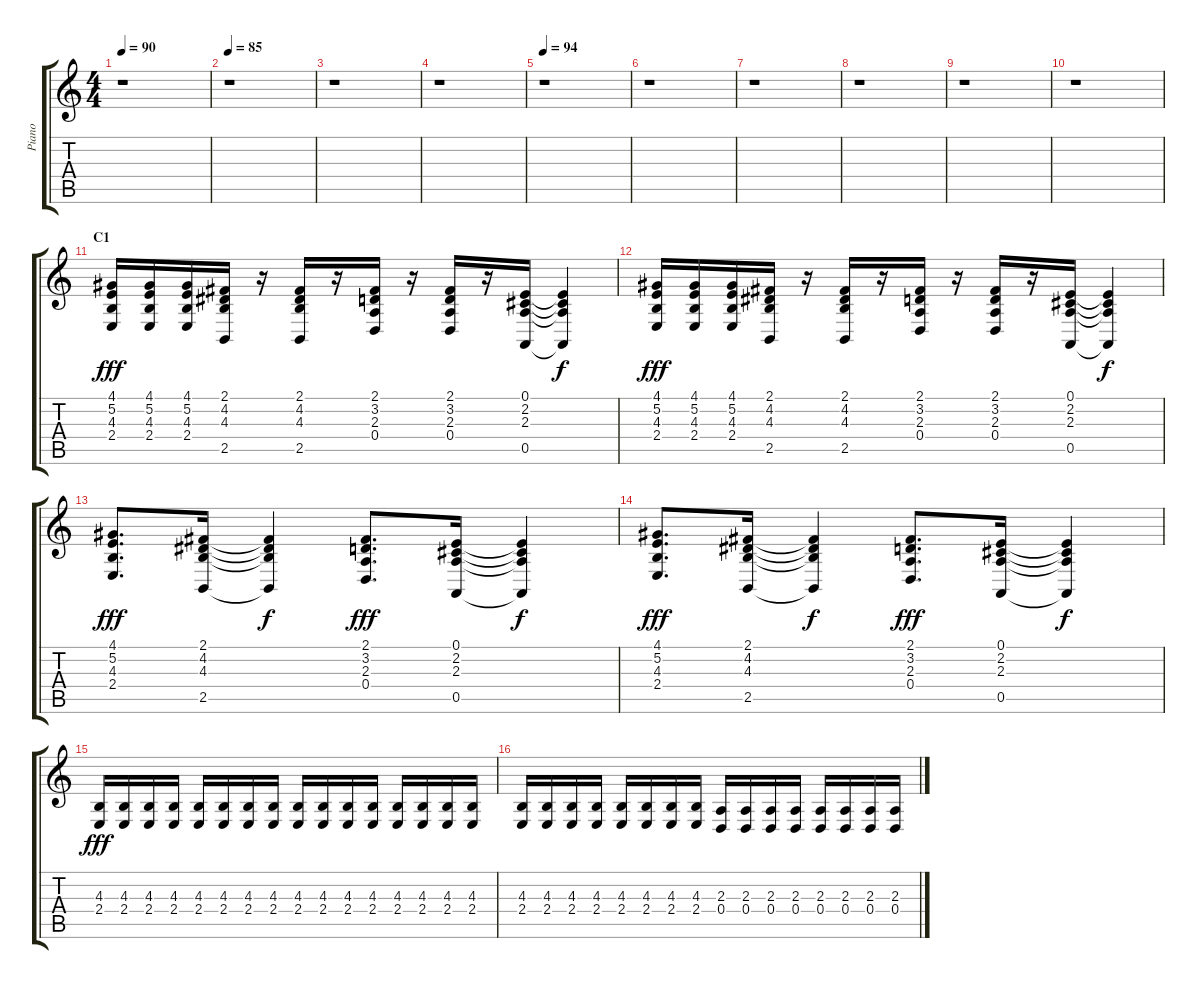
\track ("Piano" "Piano") {instrument acousticgrandpiano}
\staff {score tabs}
\tuning (E4 B3 G3 D3 A2 E2) {hide}
\ts (4 4)
\tempo 90
\clef g2
\ks c
r.1{dy fff} |
\tempo 85
r.1 |
r.1 |
r.1 |
\tempo 94
r.1 |
r.1 |
r.1 |
r.1 |
r.1 |
r.1 |
\section ("" "C1")
(4.1 5.2 4.3 2.4).16 (4.1 5.2 4.3 2.4).16 (4.1 5.2 4.3 2.4).16 (2.1 4.2 4.3 2.5).16 r.16 (2.1 4.2 4.3 2.5).16 r.16 (2.1 3.2 2.3 0.4).16 r.16 (2.1 3.2 2.3 0.4).16 r.16 (0.1 2.2 2.3 0.5).16 (0.1{t} 2.2{t} 2.3{t} 0.5{t}).4{dy f} |
(4.1 5.2 4.3 2.4).16{dy fff} (4.1 5.2 4.3 2.4).16 (4.1 5.2 4.3 2.4).16 (2.1 4.2 4.3 2.5).16 r.16 (2.1 4.2 4.3 2.5).16 r.16 (2.1 3.2 2.3 0.4).16 r.16 (2.1 3.2 2.3 0.4).16 r.16 (0.1 2.2 2.3 0.5).16 (0.1{t} 2.2{t} 2.3{t} 0.5{t}).4{dy f} |
(4.1 5.2 4.3 2.4).8{d dy fff} (2.1 4.2 4.3 2.5).16 (2.1{t} 4.2{t} 4.3{t} 2.5{t}).4{dy f} (2.1 3.2 2.3 0.4).8{d dy fff} (0.1 2.2 2.3 0.5).16 (0.1{t} 2.2{t} 2.3{t} 0.5{t}).4{dy f} |
(4.1 5.2 4.3 2.4).8{d dy fff} (2.1 4.2 4.3 2.5).16 (2.1{t} 4.2{t} 4.3{t} 2.5{t}).4{dy f} (2.1 3.2 2.3 0.4).8{d dy fff} (0.1 2.2 2.3 0.5).16 (0.1{t} 2.2{t} 2.3{t} 0.5{t}).4{dy f} |
(4.3 2.4).16{dy fff} (4.3 2.4).16 (4.3 2.4).16 (4.3 2.4).16 (4.3 2.4).16 (4.3 2.4).16 (4.3 2.4).16 (4.3 2.4).16 (4.3 2.4).16 (4.3 2.4).16 (4.3 2.4).16 (4.3 2.4).16 (4.3 2.4).16 (4.3 2.4).16 (4.3 2.4).16 (4.3 2.4).16 |
(4.3 2.4).16 (4.3 2.4).16 (4.3 2.4).16 (4.3 2.4).16 (4.3 2.4).16 (4.3 2.4).16 (4.3 2.4).16 (4.3 2.4).16 (2.3 0.4).16 (2.3 0.4).16 (2.3 0.4).16 (2.3 0.4).16 (2.3 0.4).16 (2.3 0.4).16 (2.3 0.4).16 (2.3 0.4).16
